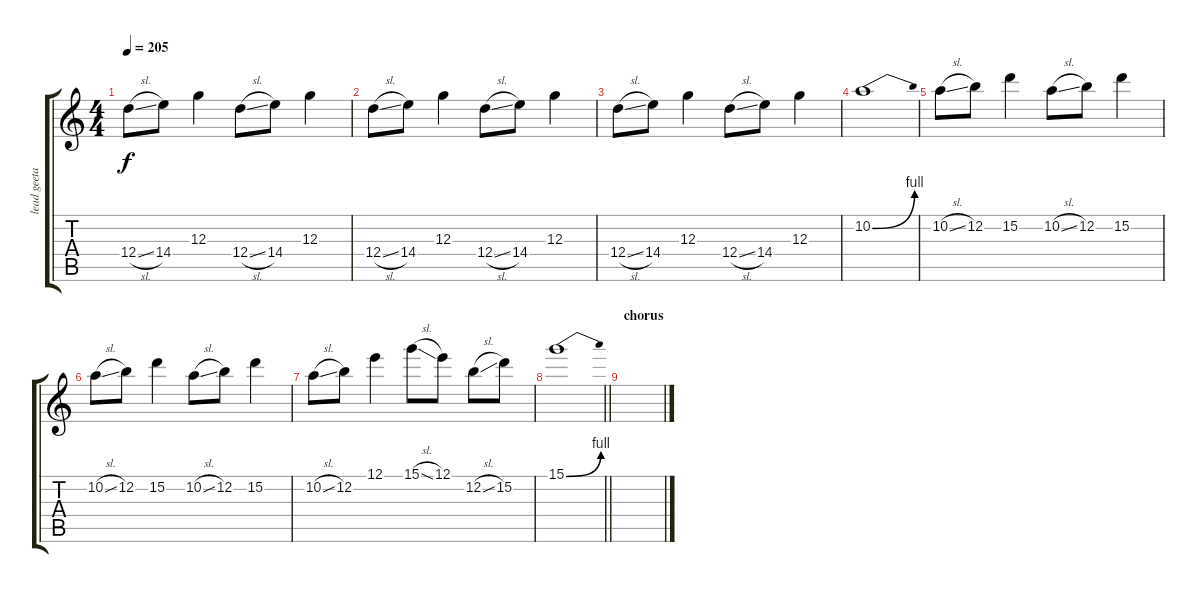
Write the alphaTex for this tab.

\track ("lead geetar" "lead geeta") {instrument distortionguitar}
\staff {score tabs}
\tuning (E4 B3 G3 D3 A2 E2) {hide}
\ts (4 4)
\tempo 205
\clef g2
\ks c
12.4{sl}.8{dy f} 14.4.8 12.3.4 12.4{sl}.8 14.4.8 12.3.4 |
12.4{sl}.8 14.4.8 12.3.4 12.4{sl}.8 14.4.8 12.3.4 |
12.4{sl}.8 14.4.8 12.3.4 12.4{sl}.8 14.4.8 12.3.4 |
10.2{be (bend 0 0 60 4)}.1 |
10.2{sl}.8 12.2.8 15.2.4 10.2{sl}.8 12.2.8 15.2.4 |
10.2{sl}.8 12.2.8 15.2.4 10.2{sl}.8 12.2.8 15.2.4 |
10.2{sl}.8 12.2.8 12.1.4 15.1{sl}.8 12.1.8 12.2{sl}.8 15.2.8 |
\barLineRight lightlight
15.1{be (bend 0 0 60 4)}.1 |
\section ("" "chorus")
